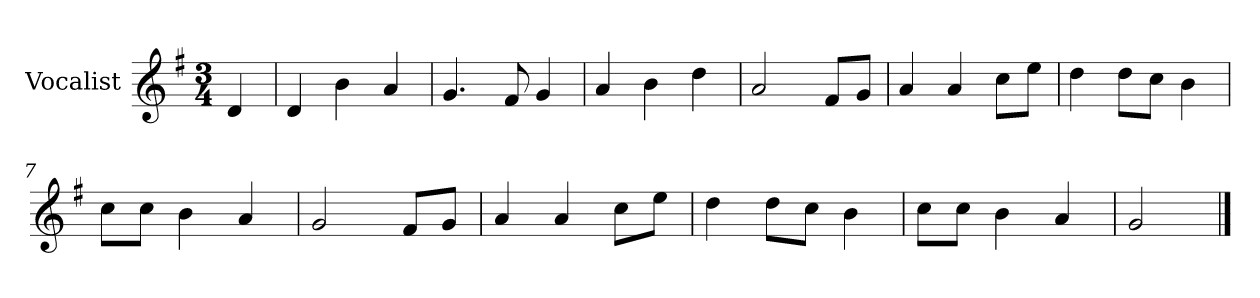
**kern
*part1
*staff1
*I"Vocalist
*k[f#]
*G:
*M3/4
=
4d
=1
4d
4b
4a
=2
4.g
8f#
4g
=3
4a
4b
4dd
=4
2a
8f#L
8gJ
=5
4a
4a
8ccL
8eeJ
=6
4dd
8ddL
8ccJ
4b
=7
8ccL
8ccJ
4b
4a
=8
2g
8f#L
8gJ
=9
4a
4a
8ccL
8eeJ
=10
4dd
8ddL
8ccJ
4b
=11
8ccL
8ccJ
4b
4a
=12
2g
==
*-
